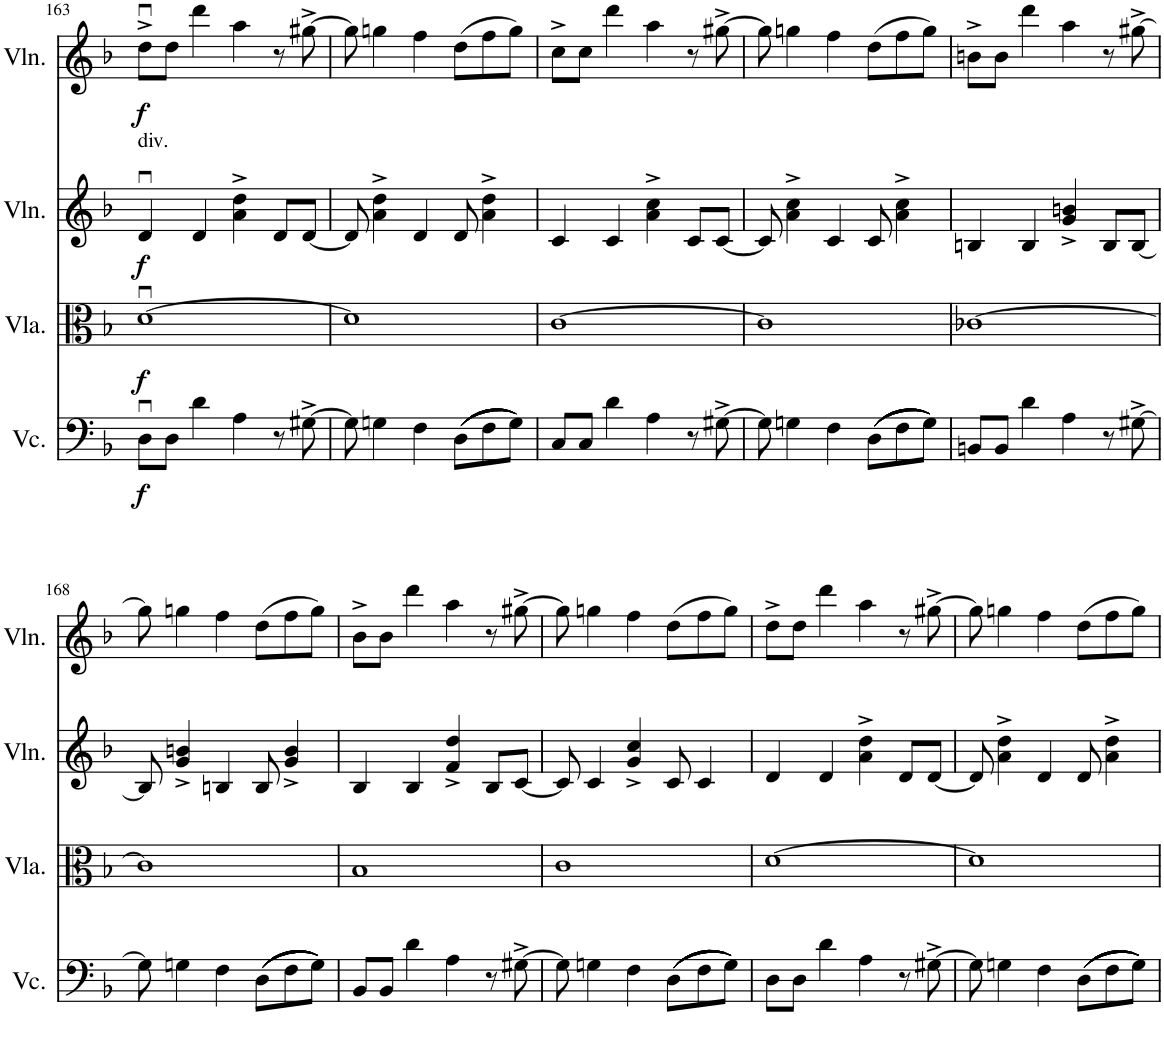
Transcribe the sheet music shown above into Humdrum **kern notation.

**kern	**dynam	**kern	**dynam	**kern	**dynam	**kern	**dynam
*part4	*part4	*part3	*part3	*part2	*part2	*part1	*part1
*staff4	*staff4	*staff3	*staff3	*staff2	*staff2	*staff1	*staff1
*I"Violoncello	*	*I"Viola	*	*I"Violin	*	*I"Violin	*
*I'Vc.	*	*I'Vla.	*	*I'Vln.	*	*I'Vln.	*
!!LO:PB:g=z
*clefF4	*	*clefC3	*	*clefG2	*	*clefG2	*
*k[b-]	*	*k[b-]	*	*k[b-]	*	*k[b-]	*
*M2/2	*	*M2/2	*	*M2/2	*	*M2/2	*
*met(c|)	*	*met(c|)	*	*met(c|)	*	*met(c|)	*
=163	=163	=163	=163	=163	=163	=163	=163
!	!	!	!	!LO:TX:a:t=div.	!	!	!
!	!LO:DY:b	!	!LO:DY:b	!	!LO:DY:b	!	!LO:DY:b
8Du\L	f	[1du	f	4du/	f	8ddu^\L	f
8D\J	.	.	.	.	.	8dd\J	.
4d\	.	.	.	4d/	.	4ddd\	.
4A\	.	.	.	4a\^ 4dd\^	.	4aa\	.
8r	.	.	.	8d/L	.	8r	.
[8G#X^\	.	.	.	[8d/J	.	[8gg#X^\	.
=164	=164	=164	=164	=164	=164	=164	=164
8G#\]	.	1d]	.	8d/]	.	8gg#\]	.
4Gn\	.	.	.	4a\^ 4dd\^	.	4ggn\	.
4F\	.	.	.	4d/	.	4ff\	.
((((((8D\L	.	.	.	8d/	.	(8dd\L	.
8F\	.	.	.	4a\^ 4dd\^	.	8ff\	.
8G\J))))))	.	.	.	.	.	8gg\J)	.
=165	=165	=165	=165	=165	=165	=165	=165
8C/L	.	[1c	.	4c/	.	8cc^\L	.
8C/J	.	.	.	.	.	8cc\J	.
4d\	.	.	.	4c/	.	4ddd\	.
4A\	.	.	.	4a\^ 4cc\^	.	4aa\	.
8r	.	.	.	8c/L	.	8r	.
[8G#X^\	.	.	.	[8c/J	.	[8gg#X^\	.
=166	=166	=166	=166	=166	=166	=166	=166
8G#\]	.	1c]	.	8c/]	.	8gg#\]	.
4Gn\	.	.	.	4a\^ 4cc\^	.	4ggn\	.
4F\	.	.	.	4c/	.	4ff\	.
((((((8D\L	.	.	.	8c/	.	(8dd\L	.
8F\	.	.	.	4a\^ 4cc\^	.	8ff\	.
8G\J))))))	.	.	.	.	.	8gg\J)	.
=167	=167	=167	=167	=167	=167	=167	=167
8BBn/L	.	[1c-X	.	4Bn/	.	8bn^\L	.
8BB/J	.	.	.	.	.	8b\J	.
4d\	.	.	.	4B/	.	4ddd\	.
4A\	.	.	.	4g/^ 4bn/^	.	4aa\	.
8r	.	.	.	8B/L	.	8r	.
[8G#X^\	.	.	.	[8B/J	.	[8gg#X^\	.
!!LO:LB:g=z
=168	=168	=168	=168	=168	=168	=168	=168
8G#\]	.	1c-]	.	8B/]	.	8gg#\]	.
4Gn\	.	.	.	4g/^ 4bn/^	.	4ggn\	.
4F\	.	.	.	4Bn/	.	4ff\	.
((((((8D\L	.	.	.	8B/	.	(8dd\L	.
8F\	.	.	.	4g/^ 4b/^	.	8ff\	.
8G\J))))))	.	.	.	.	.	8gg\J)	.
=169	=169	=169	=169	=169	=169	=169	=169
8BB-/L	.	1B-	.	4B-/	.	8b-^\L	.
8BB-/J	.	.	.	.	.	8b-\J	.
4d\	.	.	.	4B-/	.	4ddd\	.
4A\	.	.	.	4f/^ 4dd/^	.	4aa\	.
8r	.	.	.	8B-/L	.	8r	.
[8G#X^\	.	.	.	[8c/J	.	[8gg#X^\	.
=170	=170	=170	=170	=170	=170	=170	=170
8G#\]	.	1c	.	8c/]	.	8gg#\]	.
4Gn\	.	.	.	4c/	.	4ggn\	.
4F\	.	.	.	4g/^ 4cc/^	.	4ff\	.
((((((8D\L	.	.	.	8c/	.	(8dd\L	.
8F\	.	.	.	4c/	.	8ff\	.
8G\J))))))	.	.	.	.	.	8gg\J)	.
=171	=171	=171	=171	=171	=171	=171	=171
8D\L	.	[1d	.	4d/	.	8dd^\L	.
8D\J	.	.	.	.	.	8dd\J	.
4d\	.	.	.	4d/	.	4ddd\	.
4A\	.	.	.	4a\^ 4dd\^	.	4aa\	.
8r	.	.	.	8d/L	.	8r	.
[8G#X^\	.	.	.	[8d/J	.	[8gg#X^\	.
=172	=172	=172	=172	=172	=172	=172	=172
8G#\]	.	1d]	.	8d/]	.	8gg#\]	.
4Gn\	.	.	.	4a\^ 4dd\^	.	4ggn\	.
4F\	.	.	.	4d/	.	4ff\	.
((((((8D\L	.	.	.	8d/	.	(8dd\L	.
8F\	.	.	.	4a\^ 4dd\^	.	8ff\	.
8G\J))))))	.	.	.	.	.	8gg\J)	.
=	=	=	=	=	=	=	=
*-	*-	*-	*-	*-	*-	*-	*-
